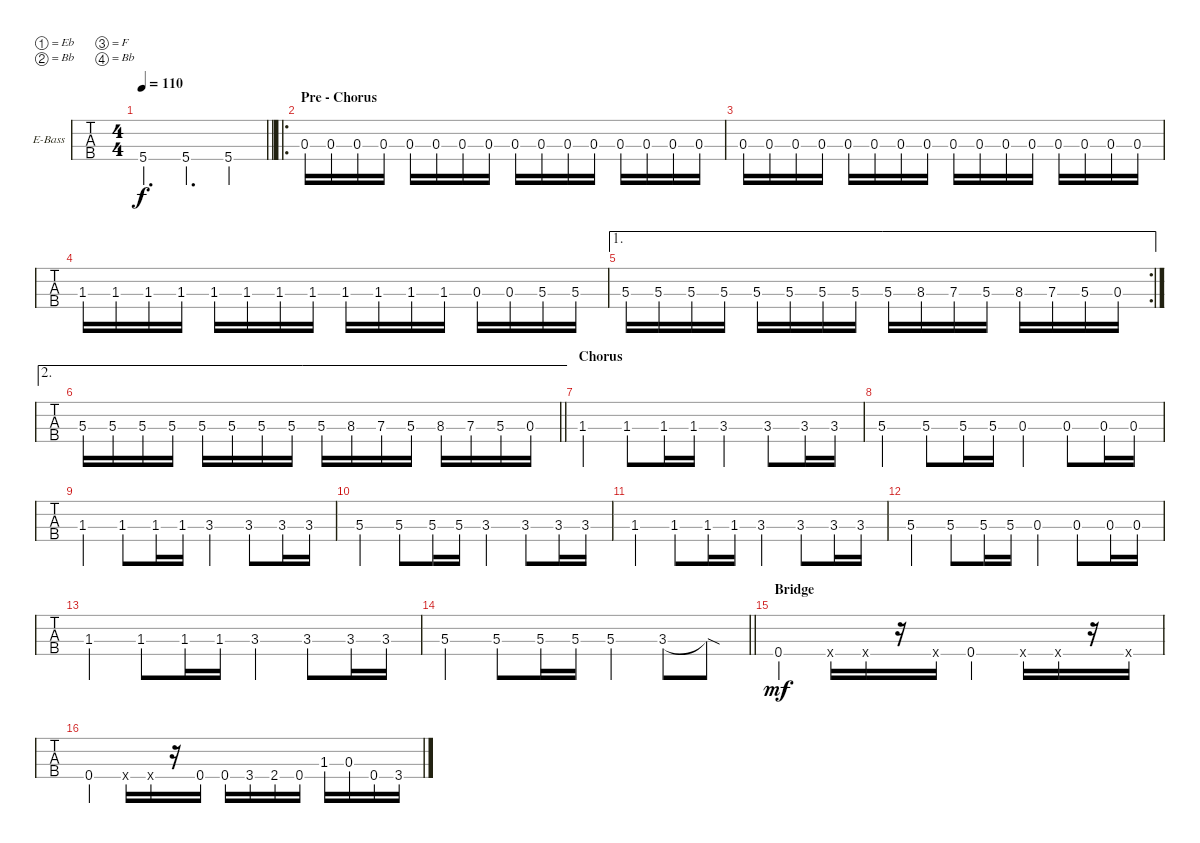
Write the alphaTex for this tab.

\bracketExtendMode groupsimilarinstruments
\firstSystemTrackNameOrientation horizontal
\otherSystemsTrackNameOrientation horizontal
\track ("Bass" "E-Bass") {instrument electricbassfinger}
\staff {tabs}
\tuning (Eb2 Bb1 F1 Bb0)
\ts (4 4)
\tempo 110
\clef f4
\barLineRight lightlight
\ks c
5.4.4{d dy f} 5.4.4{d} 5.4.4 |
\ro
\section ("" "Pre - Chorus")
0.3.16 0.3.16 0.3.16 0.3.16 0.3.16 0.3.16 0.3.16 0.3.16 0.3.16 0.3.16 0.3.16 0.3.16 0.3.16 0.3.16 0.3.16 0.3.16 |
0.3.16 0.3.16 0.3.16 0.3.16 0.3.16 0.3.16 0.3.16 0.3.16 0.3.16 0.3.16 0.3.16 0.3.16 0.3.16 0.3.16 0.3.16 0.3.16 |
1.3.16 1.3.16 1.3.16 1.3.16 1.3.16 1.3.16 1.3.16 1.3.16 1.3.16 1.3.16 1.3.16 1.3.16 0.3.16 0.3.16 5.3.16 5.3.16 |
\ae 1
\rc 2
5.3.16 5.3.16 5.3.16 5.3.16 5.3.16 5.3.16 5.3.16 5.3.16 5.3.16 8.3.16 7.3.16 5.3.16 8.3.16 7.3.16 5.3.16 0.3.16 |
\ae 2
\barLineRight lightlight
5.3.16 5.3.16 5.3.16 5.3.16 5.3.16 5.3.16 5.3.16 5.3.16 5.3.16 8.3.16 7.3.16 5.3.16 8.3.16 7.3.16 5.3.16 0.3.16 |
\section ("" "Chorus")
1.3.4 1.3.8 1.3.16 1.3.16 3.3.4 3.3.8 3.3.16 3.3.16 |
5.3.4 5.3.8 5.3.16 5.3.16 0.3.4 0.3.8 0.3.16 0.3.16 |
1.3.4 1.3.8 1.3.16 1.3.16 3.3.4 3.3.8 3.3.16 3.3.16 |
5.3.4 5.3.8 5.3.16 5.3.16 3.3.4 3.3.8 3.3.16 3.3.16 |
1.3.4 1.3.8 1.3.16 1.3.16 3.3.4 3.3.8 3.3.16 3.3.16 |
5.3.4 5.3.8 5.3.16 5.3.16 0.3.4 0.3.8 0.3.16 0.3.16 |
1.3.4 1.3.8 1.3.16 1.3.16 3.3.4 3.3.8 3.3.16 3.3.16 |
\barLineRight lightlight
5.3.4 5.3.8 5.3.16 5.3.16 5.3.4 3.3.8 3.3{sod t}.8 |
\section ("" "Bridge")
0.4.4{dy mf} 0.4{x}.16 0.4{x}.16 r.16 0.4{x}.16 0.4.4 0.4{x}.16 0.4{x}.16 r.16 0.4{x}.16 |
0.4.4 0.4{x}.16 0.4{x}.16 r.16 0.4.16 0.4.16 3.4.16 2.4.16 0.4.16 1.3.16 0.3.16 0.4.16 3.4.16
